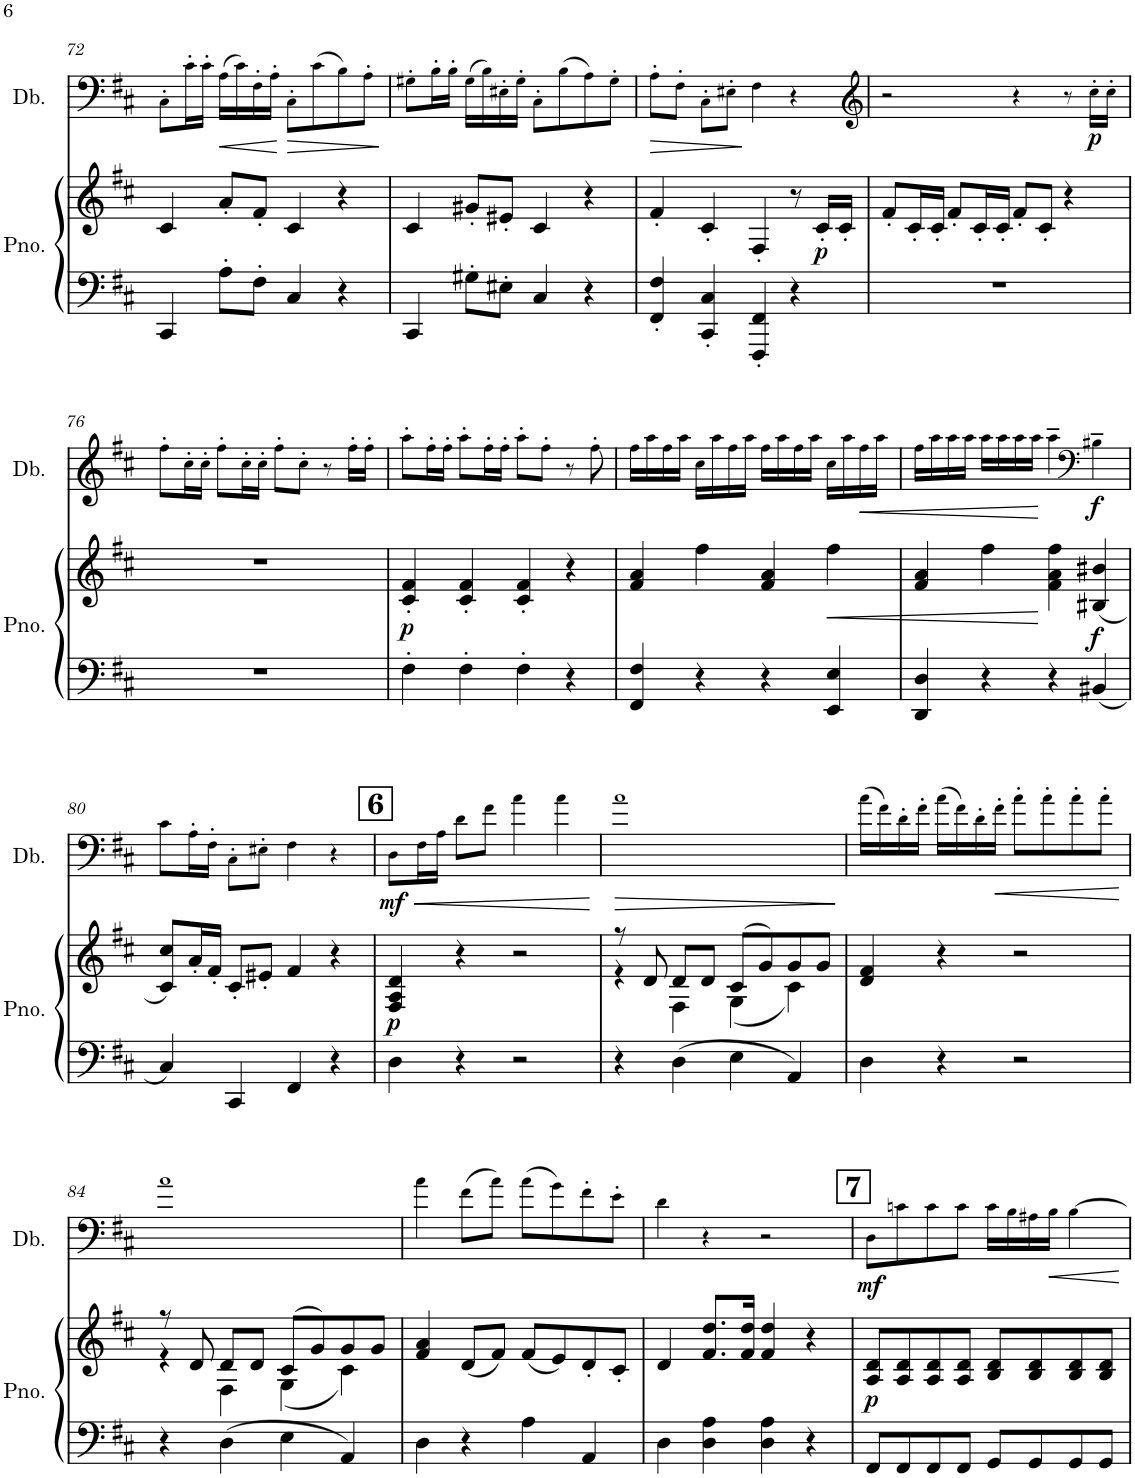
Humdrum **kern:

**kern	**kern	**dynam	**kern	**dynam
*part2	*part2	*part2	*part1	*part1
*staff3	*staff2	*staff2/3	*staff1	*staff1
*I"Piano	*	*	*I"Double Bass	*
*I'Pno.	*	*	*I'Db.	*
!!LO:PB:g=z
*clefF4	*clefG2	*	*clefF4	*
*	*	*	*Trd7c12	*
*k[f#c#]	*k[f#c#]	*	*k[f#c#]	*
*M4/4	*M4/4	*	*M4/4	*
*met(c)	*met(c)	*	*met(c)	*
=72	=72	=72	=72	=72
4CC#/	4c#/	.	8C#'!\L	.
.	.	.	16c#'!\L	.
.	.	.	16c#'!\JJ	.
!	!	!	!	!LO:HP:b
8A'\L	8a'/L	.	(16A!\LL	<
.	.	.	16c#!\)	.
8F#'\J	8f#'/J	.	16F#'!\	.
.	.	.	16A'!\JJ	.
!	!	!	!	!LO:HP:n=1:b
4C#/	4c#/	.	8C#'!\L	[ >
.	.	.	(8c#!\	.
4r	4r	.	8B!\)	.
.	.	.	8A'!\J	.
.	.	.	.	]
=73	=73	=73	=73	=73
4CC#/	4c#/	.	8G#X'!\L	.
.	.	.	16B'!\L	.
.	.	.	16B'!\JJ	.
8G#X'\L	8g#X'/L	.	(16G#!\LL	.
.	.	.	16B!\)	.
8E#X'\J	8e#X'/J	.	16E#X'!\	.
.	.	.	16G#'!\JJ	.
4C#/	4c#/	.	8C#'!\L	.
.	.	.	(8B!\	.
4r	4r	.	8A!\)	.
.	.	.	8G#'!\J	.
=74	=74	=74	=74	=74
!	!	!	!	!LO:HP:b
4FF#/' 4F#/'	4f#'/	.	8A'!\L	>
.	.	.	8F#'!\J	.
4CC#/' 4C#/'	4c#'/	.	8C#'!\L	.
.	.	.	8E#X'!\J	.
4FFF#/' 4FF#/'	4F#'/	.	4F#!\	]
4r	8r	.	4r	.
!	!	!LO:DY:b	!	!
.	16c#'/LL	p	.	.
.	16c#'/JJ	.	.	.
=75	=75	=75	=75	=75
*	*	*	*clefG2	*
1r	8f#'/L	.	2r	.
.	16c#'/L	.	.	.
.	16c#'/JJ	.	.	.
.	8f#'/L	.	.	.
.	16c#'/L	.	.	.
.	16c#'/JJ	.	.	.
.	8f#'/L	.	4r	.
.	8c#'/J	.	.	.
.	4r	.	8r	.
!	!	!	!	!LO:DY:b
.	.	.	16cc#'!\LL	p
.	.	.	16cc#'!\JJ	.
!!LO:LB:g=z
=76	=76	=76	=76	=76
1r	1r	.	8ff#'!\L	.
.	.	.	16cc#'!\L	.
.	.	.	16cc#'!\JJ	.
.	.	.	8ff#'!\L	.
.	.	.	16cc#'!\L	.
.	.	.	16cc#'!\JJ	.
.	.	.	8ff#'!\L	.
.	.	.	8cc#'!\J	.
.	.	.	8r	.
.	.	.	16ff#'!\LL	.
.	.	.	16ff#'!\JJ	.
=77	=77	=77	=77	=77
!	!	!LO:DY:b	!	!
4F#'\	4c#/' 4f#/'	p	8aa'!\L	.
.	.	.	16ff#'!\L	.
.	.	.	16ff#'!\JJ	.
4F#'\	4c#/' 4f#/'	.	8aa'!\L	.
.	.	.	16ff#'!\L	.
.	.	.	16ff#'!\JJ	.
4F#'\	4c#/' 4f#/'	.	8aa'!\L	.
.	.	.	8ff#'!\J	.
4r	4r	.	8r	.
.	.	.	8ff#'!\	.
=78	=78	=78	=78	=78
4FF#/ 4F#/	4f#/ 4a/	.	16ff#!\LL	.
.	.	.	16aa!\	.
.	.	.	16ff#!\	.
.	.	.	16aa!\JJ	.
4r	4ff#\	.	16cc#!\LL	.
.	.	.	16aa!\	.
.	.	.	16ff#!\	.
.	.	.	16aa!\JJ	.
4r	4f#/ 4a/	.	16ff#!\LL	.
.	.	.	16aa!\	.
.	.	.	16ff#!\	.
.	.	.	16aa!\JJ	.
!	!	!LO:HP:b	!	!
4EE/ 4E/	4ff#\	<	16cc#!\LL	.
.	.	.	16aa!\	.
!	!	!	!	!LO:HP:b
.	.	.	16ff#!\	<
.	.	.	16aa!\JJ	.
=79	=79	=79	=79	=79
4DD/ 4D/	4f#/ 4a/	.	16ff#!\LL	.
.	.	.	16aa!\	.
.	.	.	16aa!\	.
.	.	.	16aa!\JJ	.
4r	4ff#\	.	16aa!\LL	.
.	.	.	16aa!\	.
.	.	.	16aa!\	.
.	.	.	16aa!\JJ	.
4r	4f#\ 4a\ 4ff#\	[	4aa~!\	[
*	*	*	*clefF4	*
!	!	!LO:DY:b	!	!LO:DY:b
4BB#X/	(4B#X/ 4b#X/	f	4B#X~!\	f
!!LO:LB:g=z
=80	=80	=80	=80	=80
4C#/	8c#/ 8cc#/L)	.	8c#!\L	.
.	16a'/L	.	16A'!\L	.
.	16f#'/JJ	.	16F#'!\JJ	.
4CC#/	8c#'/L	.	8C#'!\L	.
.	8e#X'/J	.	8E#X'!\J	.
4FF#/	4f#/	.	4F#!\	.
4r	4r	.	4r	.
!!LO:REH:place=s1:a:B:cj:fs=14:t=6
=81	=81	=81	=81	=81
!	!	!LO:DY:b	!	!LO:HP:b
!	!	!	!	!LO:DY:n=1:b
4D\	4F#/ 4A/ 4d/	p	8D!\L	< mf
.	.	.	16F#!\L	.
.	.	.	16A!\JJ	.
4r	4r	.	8d!\L	.
.	.	.	8f#!\J	.
2r	2r	.	4a!\	.
.	.	.	4a!\	.
.	.	.	.	[
=82	=82	=82	=82	=82
*	*^	*	*	*
!	!	!	!	!	!LO:HP:b
4r	8r	4r	.	1a!	>
.	8d/	.	.	.	.
4D\	8d/L	4F#\	.	.	.
.	8d/J	.	.	.	.
4E\	(8c#/L	(4G\	.	.	.
.	8g/)	.	.	.	.
4AA/	8g/	4c#\)	.	.	.
.	8g/J	.	.	.	.
*	*v	*v	*	*	*
.	.	.	.	]
=83	=83	=83	=83	=83
4D\	4d/ 4f#/	.	(16a!\LL	.
.	.	.	16f#!\)	.
.	.	.	16d'!\	.
.	.	.	16f#'!\JJ	.
4r	4r	.	(16a!\LL	.
.	.	.	16f#!\)	.
.	.	.	16d'!\	.
!	!	!	!	!LO:HP:b
.	.	.	16f#'!\JJ	<
2r	2r	.	8a'!\L	.
.	.	.	8a'!\	.
.	.	.	8a'!\	.
.	.	.	8a'!\J	.
.	.	.	.	[
!!LO:LB:g=z
=84	=84	=84	=84	=84
*	*^	*	*	*
4r	8r	4r	.	1a!	.
.	8d/	.	.	.	.
4D\	8d/L	4F#\	.	.	.
.	8d/J	.	.	.	.
4E\	(8c#/L	(4G\	.	.	.
.	8g/)	.	.	.	.
4AA/	8g/	4c#\)	.	.	.
.	8g/J	.	.	.	.
*	*v	*v	*	*	*
=85	=85	=85	=85	=85
4D\	4f#/ 4a/	.	4a!\	.
4r	(8d/L	.	(8f#!\L	.
.	8f#/J)	.	8a!\J)	.
4A\	(8f#/L	.	(8a!\L	.
.	8e/)	.	8g!\)	.
4AA/	8d'/	.	8f#'!\	.
.	8c#'/J	.	8e'!\J	.
=86	=86	=86	=86	=86
4D\	4d/	.	4d!\	.
4D\ 4A\	8.f#/ 8.dd/L	.	4r	.
.	16f#/ 16dd/Jk	.	.	.
4D\ 4A\	4f#/ 4dd/	.	2r	.
4r	4r	.	.	.
!!LO:REH:place=s1:a:B:cj:fs=14:t=7
=87	=87	=87	=87	=87
!	!	!LO:DY:b	!	!LO:DY:b
8FF#/L	8A/ 8d/L	p	8D!\L	mf
8FF#/	8A/ 8d/	.	8cn!\	.
8FF#/	8A/ 8d/	.	8c!\	.
8FF#/J	8A/ 8d/J	.	8c!\J	.
8GG/L	8B/ 8d/L	.	16c!\LL	.
.	.	.	16B!\	.
8GG/	8B/ 8d/	.	16A#X!\	.
!	!	!	!	!LO:HP:b
.	.	.	16B!\JJ	<
8GG/	8B/ 8d/	.	[4B!\	.
8GG/J	8B/ 8d/J	.	.	.
.	.	.	.	[
=	=	=	=	=
*-	*-	*-	*-	*-
